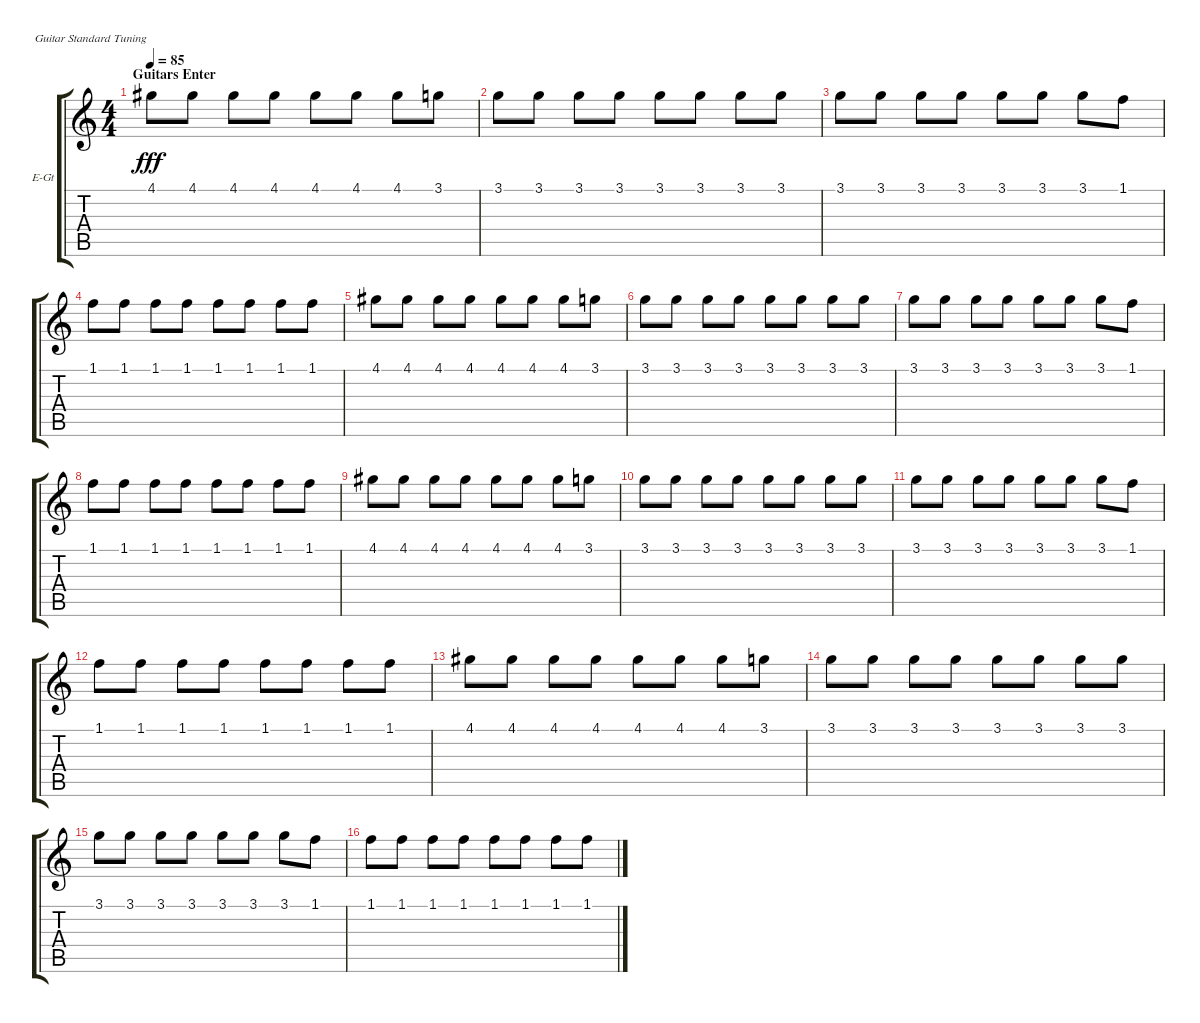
\defaultSystemsLayout 4
\bracketExtendMode groupsimilarinstruments
\firstSystemTrackNameOrientation horizontal
\otherSystemsTrackNameOrientation horizontal
\track ("Electric Guitar" "E-Gt") {instrument distortionguitar}
\staff {score tabs}
\tuning (E4 B3 G3 D3 A2 E2)
\ts (4 4)
\section ("" "Guitars Enter")
\tempo 85
\clef g2
\scale
0.333333
\ks c
4.1.8{dy fff} 4.1.8 4.1.8 4.1.8 4.1.8 4.1.8 4.1.8 3.1.8 |
\scale
0.333333 3.1.8 3.1.8 3.1.8 3.1.8 3.1.8 3.1.8 3.1.8 3.1.8 |
\scale
0.333333 3.1.8 3.1.8 3.1.8 3.1.8 3.1.8 3.1.8 3.1.8 1.1.8 |
\scale
0.333333 1.1.8 1.1.8 1.1.8 1.1.8 1.1.8 1.1.8 1.1.8 1.1.8 |
\scale
0.333333 4.1.8 4.1.8 4.1.8 4.1.8 4.1.8 4.1.8 4.1.8 3.1.8 |
\scale
0.333333 3.1.8 3.1.8 3.1.8 3.1.8 3.1.8 3.1.8 3.1.8 3.1.8 |
\scale
0.333333 3.1.8 3.1.8 3.1.8 3.1.8 3.1.8 3.1.8 3.1.8 1.1.8 |
\scale
0.333333 1.1.8 1.1.8 1.1.8 1.1.8 1.1.8 1.1.8 1.1.8 1.1.8 |
4.1.8 4.1.8 4.1.8 4.1.8 4.1.8 4.1.8 4.1.8 3.1.8 |
3.1.8 3.1.8 3.1.8 3.1.8 3.1.8 3.1.8 3.1.8 3.1.8 |
3.1.8 3.1.8 3.1.8 3.1.8 3.1.8 3.1.8 3.1.8 1.1.8 |
1.1.8 1.1.8 1.1.8 1.1.8 1.1.8 1.1.8 1.1.8 1.1.8 |
4.1.8 4.1.8 4.1.8 4.1.8 4.1.8 4.1.8 4.1.8 3.1.8 |
3.1.8 3.1.8 3.1.8 3.1.8 3.1.8 3.1.8 3.1.8 3.1.8 |
3.1.8 3.1.8 3.1.8 3.1.8 3.1.8 3.1.8 3.1.8 1.1.8 |
1.1.8 1.1.8 1.1.8 1.1.8 1.1.8 1.1.8 1.1.8 1.1.8
